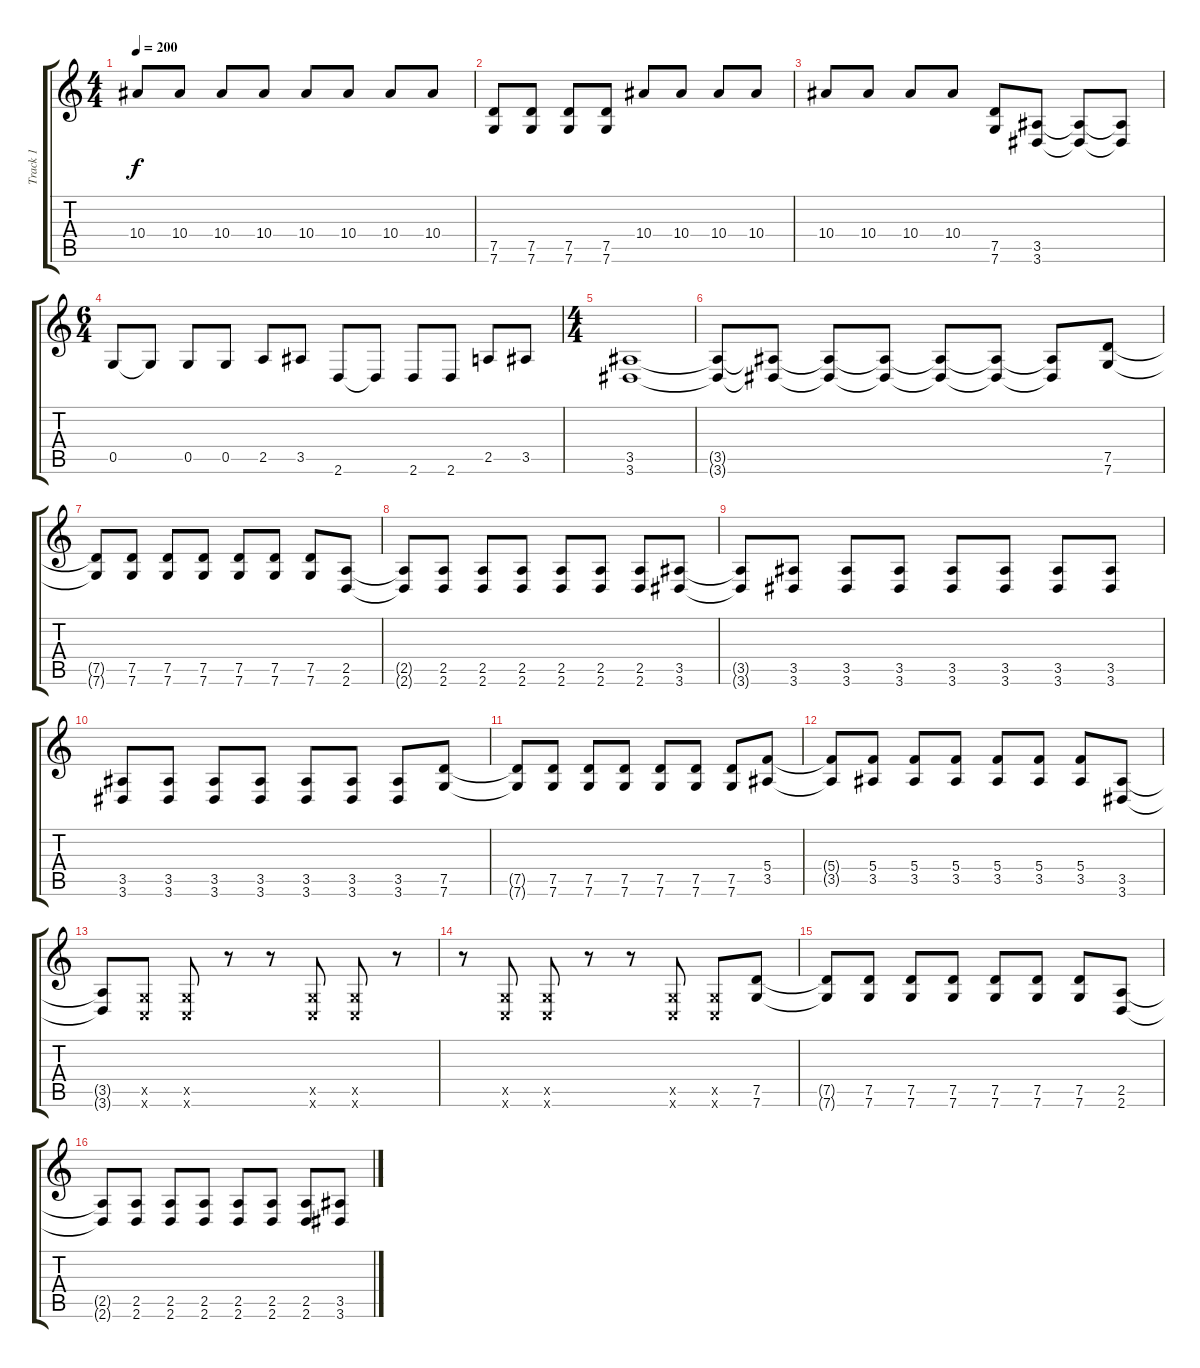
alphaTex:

\track ("Track 1" "Track 1") {instrument distortionguitar}
\staff {score tabs}
\tuning (D4 A3 F3 C3 G2 C2) {hide}
\ts (4 4)
\tempo 200
\clef g2
\ks c
10.4.8{dy f} 10.4.8 10.4.8 10.4.8 10.4.8 10.4.8 10.4.8 10.4.8 |
(7.5 7.6).8 (7.5 7.6).8 (7.5 7.6).8 (7.5 7.6).8 10.4.8 10.4.8 10.4.8 10.4.8 |
10.4.8 10.4.8 10.4.8 10.4.8 (7.5 7.6).8 (3.5 3.6).8 (3.5{t} 3.6{t}).8 (3.5{t} 3.6{t}).8 |
\ts (6 4)
0.5.8 0.5{t}.8 0.5.8 0.5.8 2.5.8 3.5.8 2.6.8 2.6{t}.8 2.6.8 2.6.8 2.5.8 3.5.8 |
\ts (4 4)
(3.5 3.6).1 |
(3.5{t} 3.6{t}).8 (3.5{t} 3.6{t}).8 (3.5{t} 3.6{t}).8 (3.5{t} 3.6{t}).8 (3.5{t} 3.6{t}).8 (3.5{t} 3.6{t}).8 (3.5{t} 3.6{t}).8 (7.5 7.6).8 |
(7.5{t} 7.6{t}).8 (7.5 7.6).8 (7.5 7.6).8 (7.5 7.6).8 (7.5 7.6).8 (7.5 7.6).8 (7.5 7.6).8 (2.5 2.6).8 |
(2.5{t} 2.6{t}).8 (2.5 2.6).8 (2.5 2.6).8 (2.5 2.6).8 (2.5 2.6).8 (2.5 2.6).8 (2.5 2.6).8 (3.5 3.6).8 |
(3.5{t} 3.6{t}).8 (3.5 3.6).8 (3.5 3.6).8 (3.5 3.6).8 (3.5 3.6).8 (3.5 3.6).8 (3.5 3.6).8 (3.5 3.6).8 |
(3.5 3.6).8 (3.5 3.6).8 (3.5 3.6).8 (3.5 3.6).8 (3.5 3.6).8 (3.5 3.6).8 (3.5 3.6).8 (7.5 7.6).8 |
(7.5{t} 7.6{t}).8 (7.5 7.6).8 (7.5 7.6).8 (7.5 7.6).8 (7.5 7.6).8 (7.5 7.6).8 (7.5 7.6).8 (5.4 3.5).8 |
(5.4{t} 3.5{t}).8 (5.4 3.5).8 (5.4 3.5).8 (5.4 3.5).8 (5.4 3.5).8 (5.4 3.5).8 (5.4 3.5).8 (3.5 3.6).8 |
(3.5{t} 3.6{t}).8 (0.5{x} 0.6{x}).8 (0.5{x} 0.6{x}).8 r.8 r.8 (0.5{x} 0.6{x}).8 (0.5{x} 0.6{x}).8 r.8 |
r.8 (0.5{x} 0.6{x}).8 (0.5{x} 0.6{x}).8 r.8 r.8 (0.5{x} 0.6{x}).8 (0.5{x} 0.6{x}).8 (7.5 7.6).8 |
(7.5{t} 7.6{t}).8 (7.5 7.6).8 (7.5 7.6).8 (7.5 7.6).8 (7.5 7.6).8 (7.5 7.6).8 (7.5 7.6).8 (2.5 2.6).8 |
(2.5{t} 2.6{t}).8 (2.5 2.6).8 (2.5 2.6).8 (2.5 2.6).8 (2.5 2.6).8 (2.5 2.6).8 (2.5 2.6).8 (3.5 3.6).8
